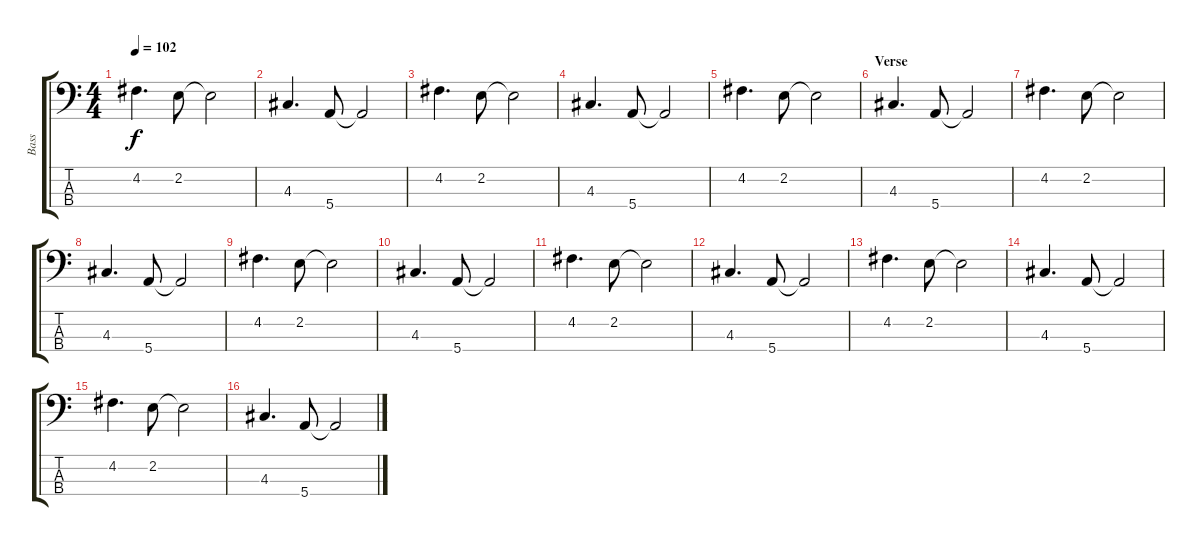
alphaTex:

\track ("Bass" "Bass") {instrument acousticbass}
\staff {score tabs}
\tuning (G2 D2 A1 E1) {hide}
\ts (4 4)
\tempo 102
\clef f4
\ks c
4.2.4{d dy f} 2.2.8 2.2{t}.2 |
4.3.4{d} 5.4.8 5.4{t}.2 |
4.2.4{d} 2.2.8 2.2{t}.2 |
4.3.4{d} 5.4.8 5.4{t}.2 |
4.2.4{d} 2.2.8 2.2{t}.2 |
\section ("" "Verse")
4.3.4{d} 5.4.8 5.4{t}.2 |
4.2.4{d} 2.2.8 2.2{t}.2 |
4.3.4{d} 5.4.8 5.4{t}.2 |
4.2.4{d} 2.2.8 2.2{t}.2 |
4.3.4{d} 5.4.8 5.4{t}.2 |
4.2.4{d} 2.2.8 2.2{t}.2 |
4.3.4{d} 5.4.8 5.4{t}.2 |
4.2.4{d} 2.2.8 2.2{t}.2 |
4.3.4{d} 5.4.8 5.4{t}.2 |
4.2.4{d} 2.2.8 2.2{t}.2 |
4.3.4{d} 5.4.8 5.4{t}.2
